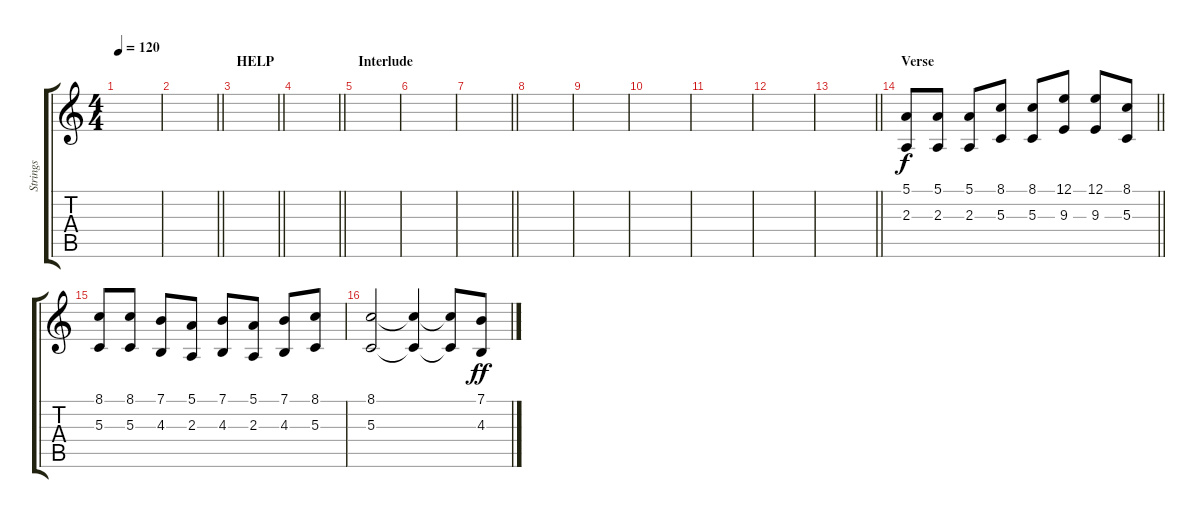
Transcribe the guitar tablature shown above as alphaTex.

\track ("Strings" "Strings") {instrument stringensemble1}
\staff {score tabs}
\tuning (E4 B3 G3 D3 A2 E2) {hide}
\ts (4 4)
\tempo 120
\clef g2
\ks c
|
\barLineRight lightlight
|
\section ("" "HELP")
\barLineRight lightlight
|
\barLineRight lightlight
|
\section ("" "Interlude")
|
|
\barLineRight lightlight
|
|
|
|
|
|
\barLineRight lightlight
|
\section ("" "Verse")
\barLineRight lightlight
(5.1 2.3).8 (5.1 2.3).8 (5.1 2.3).8 (8.1 5.3).8 (8.1 5.3).8 (12.1 9.3).8 (12.1 9.3).8 (8.1 5.3).8 |
(8.1 5.3).8 (8.1 5.3).8 (7.1 4.3).8 (5.1 2.3).8 (7.1 4.3).8 (5.1 2.3).8 (7.1 4.3).8 (8.1 5.3).8 |
(8.1 5.3).2 (8.1{t} 5.3{t}).4{dy f} (8.1{t} 5.3{t}).8 (7.1 4.3).8{dy ff}
